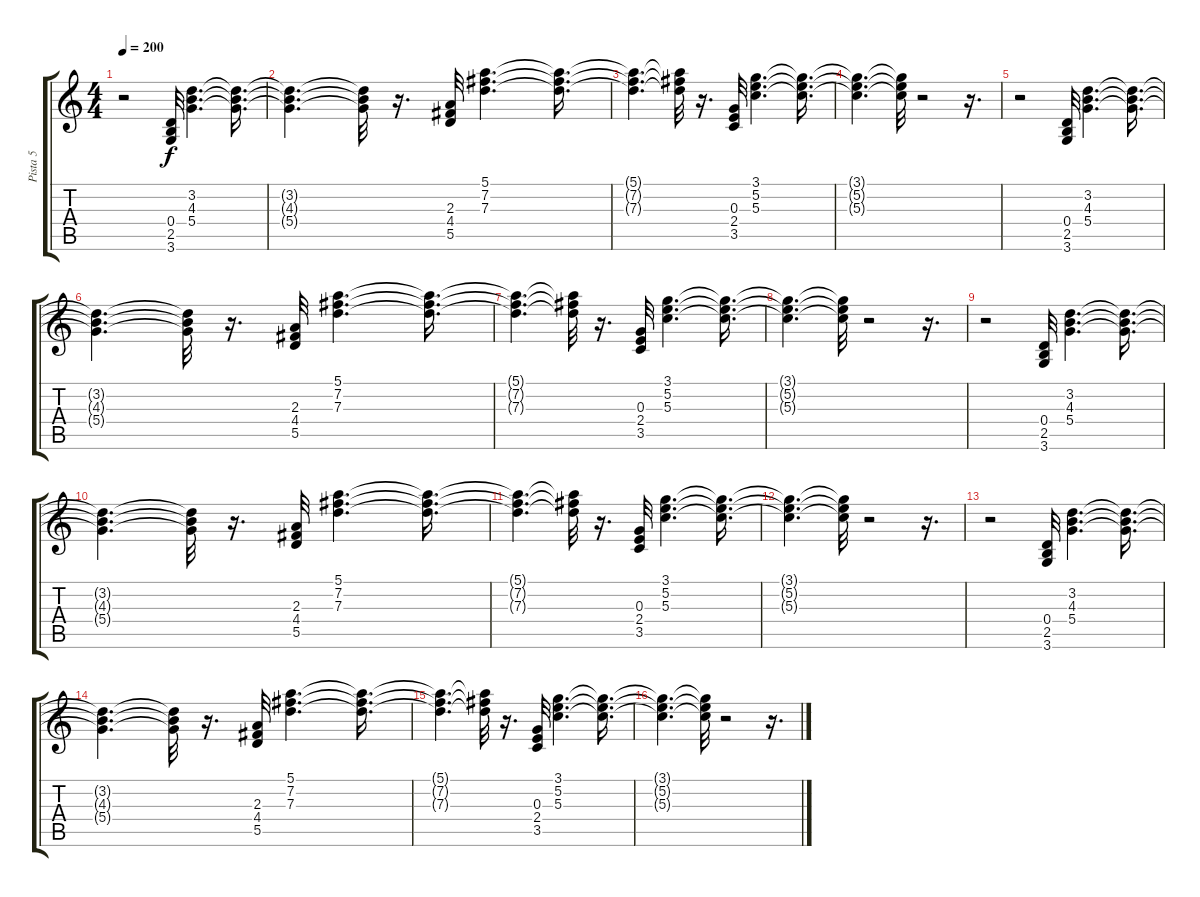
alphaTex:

\track ("Pista 5" "Pista 5") {instrument distortionguitar}
\staff {score tabs}
\tuning (E4 B3 G3 D3 A2 E2) {hide}
\ts (4 4)
\tempo 200
\clef g2
\ks c
r.2{dy f} (0.4 2.5 3.6).32 (3.2 4.3 5.4).4{d} (3.2{t} 4.3{t} 5.4{t}).16{d} |
(3.2{t} 4.3{t} 5.4{t}).4{d} (3.2{t} 4.3{t} 5.4{t}).32 r.16{d} (2.3 4.4 5.5).32 (5.1 7.2 7.3).4{d} (5.1{t} 7.2{t} 7.3{t}).16{d} |
(5.1{t} 7.2{t} 7.3{t}).4{d} (5.1{t} 7.2{t} 7.3{t}).32 r.16{d} (0.3 2.4 3.5).32 (3.1 5.2 5.3).4{d} (3.1{t} 5.2{t} 5.3{t}).16{d} |
(3.1{t} 5.2{t} 5.3{t}).4{d} (3.1{t} 5.2{t} 5.3{t}).32 r.2 r.16{d} |
r.2 (0.4 2.5 3.6).32 (3.2 4.3 5.4).4{d} (3.2{t} 4.3{t} 5.4{t}).16{d} |
(3.2{t} 4.3{t} 5.4{t}).4{d} (3.2{t} 4.3{t} 5.4{t}).32 r.16{d} (2.3 4.4 5.5).32 (5.1 7.2 7.3).4{d} (5.1{t} 7.2{t} 7.3{t}).16{d} |
(5.1{t} 7.2{t} 7.3{t}).4{d} (5.1{t} 7.2{t} 7.3{t}).32 r.16{d} (0.3 2.4 3.5).32 (3.1 5.2 5.3).4{d} (3.1{t} 5.2{t} 5.3{t}).16{d} |
(3.1{t} 5.2{t} 5.3{t}).4{d} (3.1{t} 5.2{t} 5.3{t}).32 r.2 r.16{d} |
r.2 (0.4 2.5 3.6).32 (3.2 4.3 5.4).4{d} (3.2{t} 4.3{t} 5.4{t}).16{d} |
(3.2{t} 4.3{t} 5.4{t}).4{d} (3.2{t} 4.3{t} 5.4{t}).32 r.16{d} (2.3 4.4 5.5).32 (5.1 7.2 7.3).4{d} (5.1{t} 7.2{t} 7.3{t}).16{d} |
(5.1{t} 7.2{t} 7.3{t}).4{d} (5.1{t} 7.2{t} 7.3{t}).32 r.16{d} (0.3 2.4 3.5).32 (3.1 5.2 5.3).4{d} (3.1{t} 5.2{t} 5.3{t}).16{d} |
(3.1{t} 5.2{t} 5.3{t}).4{d} (3.1{t} 5.2{t} 5.3{t}).32 r.2 r.16{d} |
r.2 (0.4 2.5 3.6).32 (3.2 4.3 5.4).4{d} (3.2{t} 4.3{t} 5.4{t}).16{d} |
(3.2{t} 4.3{t} 5.4{t}).4{d} (3.2{t} 4.3{t} 5.4{t}).32 r.16{d} (2.3 4.4 5.5).32 (5.1 7.2 7.3).4{d} (5.1{t} 7.2{t} 7.3{t}).16{d} |
(5.1{t} 7.2{t} 7.3{t}).4{d} (5.1{t} 7.2{t} 7.3{t}).32 r.16{d} (0.3 2.4 3.5).32 (3.1 5.2 5.3).4{d} (3.1{t} 5.2{t} 5.3{t}).16{d} |
(3.1{t} 5.2{t} 5.3{t}).4{d} (3.1{t} 5.2{t} 5.3{t}).32 r.2 r.16{d}
